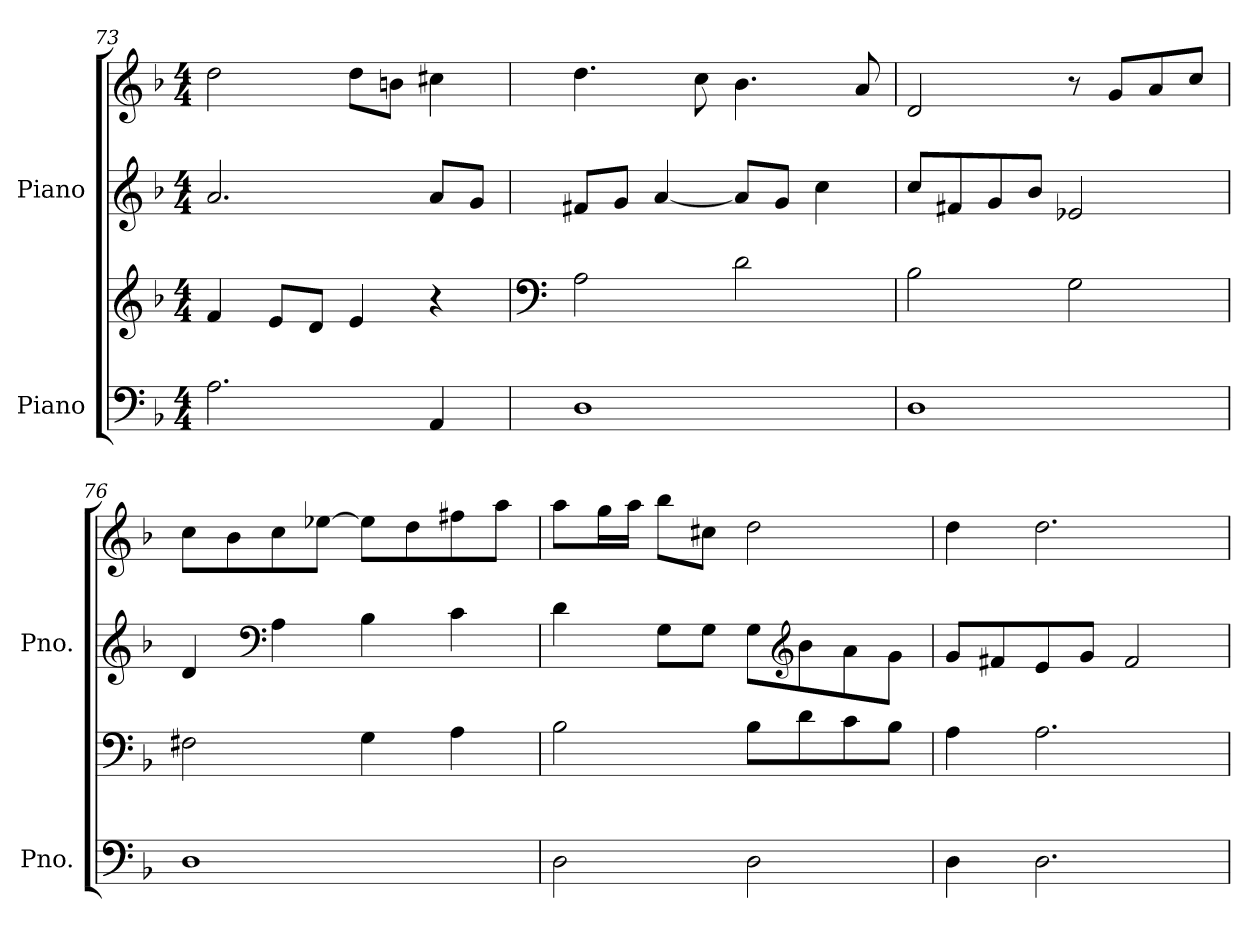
**kern	**kern	**kern	**kern
*part2	*part2	*part1	*part1
*staff4	*staff3	*staff2	*staff1
*I"Piano	*	*I"Piano	*
*I'Pno.	*	*I'Pno.	*
*clefF4	*clefG2	*clefG2	*clefG2
*k[b-]	*k[b-]	*k[b-]	*k[b-]
*M4/4	*M4/4	*M4/4	*M4/4
=73	=73	=73	=73
2.A\	4f/	2.a/	2dd\
.	8e/L	.	.
.	8d/J	.	.
.	4e/	.	8dd\L
*	*	*	*MM75
.	.	.	8bn\J
4AA/	4r	8a/L	4cc#X\
.	.	8g/J	.
=74	=74	=74	=74
*	*clefF4	*	*
*	*	*	*MM90
1D	2A\	8f#X/L	4.dd\
.	.	8g/J	.
.	.	[4a/	.
.	.	.	8cc\
.	2d\	8a/L]	4.b-\
.	.	8g/J	.
.	.	4cc\	.
.	.	.	8a/
!!LO:LB:g=z
=75	=75	=75	=75
1D	2B-\	8cc/L	2d/
.	.	8f#X/	.
.	.	8g/	.
.	.	8b-/J	.
.	2G\	2e-X/	8r
.	.	.	8g/L
.	.	.	8a/
.	.	.	8cc/J
=76	=76	=76	=76
1D	2F#X\	4d/	8cc\L
.	.	.	8b-\
*	*	*clefF4	*
.	.	4A\	8cc\
.	.	.	[8ee-X\J
.	4G\	4B-\	8ee-\L]
.	.	.	8dd\
.	4A\	4c\	8ff#X\
.	.	.	8aa\J
=77	=77	=77	=77
2D\	2B-\	4d\	8aa\L
.	.	.	16gg\L
.	.	.	16aa\JJ
.	.	8G\L	8bb-\L
.	.	8G\J	8cc#X\J
*	*	*	*MM75
2D\	8B-\L	8G\L	2dd\
*	*	*clefG2	*
.	8d\	8b-\	.
.	8c\	8a\	.
.	8B-\J	8g\J	.
=78	=78	=78	=78
*	*	*	*MM60
4D\	4A\	8g/L	4dd\
.	.	8f#X/	.
*	*	*	*MM40
2.D\	2.A\	8e/	2.dd\
.	.	8g/J	.
.	.	2f#/	.
=	=	=	=
*-	*-	*-	*-
